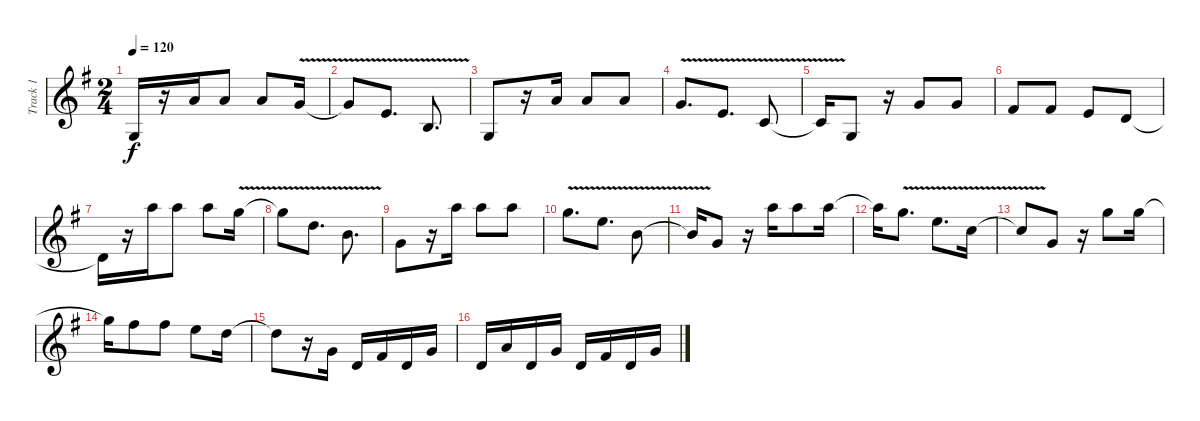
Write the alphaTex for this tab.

\track ("Track 1" "Track 1") {instrument overdrivenguitar}
\staff {score}
\tuning (E4 B3 G3 D3 A2 E2) {hide}
\ts (2 4)
\tempo 120
\clef g2
\ks g
3.6{t}.16{dy f} r.16 7.4.16 7.4.8 7.4.8 5.4{v}.16 |
5.4{t}.8 7.5{v}.8{d} 7.6{v}.8{d} |
3.6.8 r.16 7.4.16 7.4.8 7.4.8 |
5.4{v}.8{d} 7.5{v}.8{d} 3.5{v}.8 |
3.5{t}.16 3.6.8 r.16 5.4.8 5.4.8 |
4.4.8 4.4.8 7.5.8 5.5.8 |
5.5{t}.16 r.16 5.1.16 5.1.8 5.1.8 3.1{v}.16 |
3.1{t}.8 3.2{v}.8{d} 4.3{v}.8{d} |
5.4.8 r.16 5.1.16 5.1.8 5.1.8 |
3.1{v}.8{d} 5.2{v}.8{d} 4.3{v}.8 |
4.3{t}.16 5.4.8 r.16 5.1.16 5.1.8 5.1.16 |
5.1{t}.16 3.1{v}.8{d} 5.2{v}.8{d} 5.3{v}.16 |
5.3{t}.8 5.4.8 r.16 3.1.8 3.1.16 |
3.1{t}.16 2.1.8 2.1.8 5.2.8 3.2.16 |
3.2{t}.8 r.16 5.4.16 0.4.16 4.4.16 0.4.16 5.4.16 |
0.4.16 7.4.16 0.4.16 5.4.16 0.4.16 4.4.16 0.4.16 5.4.16
